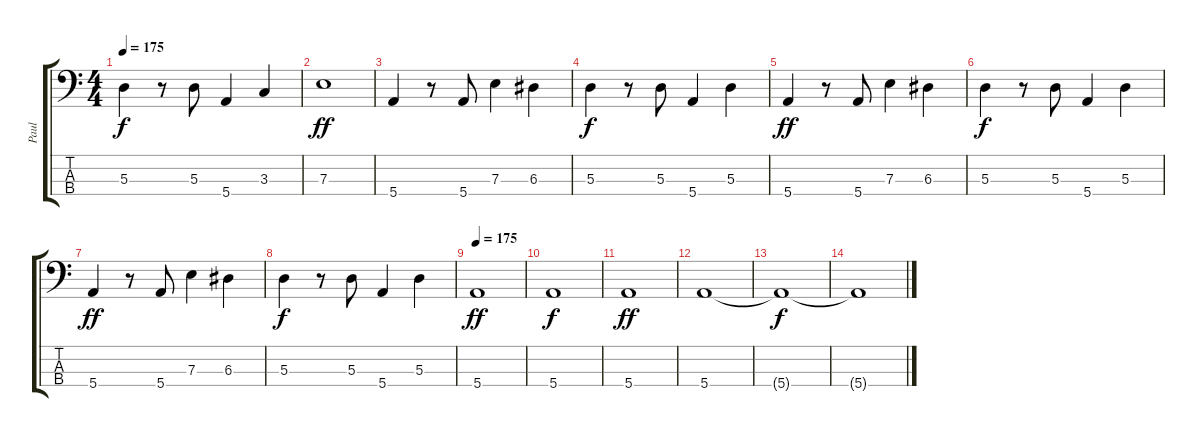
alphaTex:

\track ("Paul" "Paul") {instrument fretlessbass}
\staff {score tabs}
\tuning (G2 D2 A1 E1) {hide}
\ts (4 4)
\tempo 175
\clef f4
\ks c
5.3.4{dy f} r.8 5.3.8 5.4.4 3.3.4 |
7.3.1{dy ff} |
5.4.4{volume 16} r.8 5.4.8 7.3.4 6.3.4 |
5.3.4{dy f} r.8 5.3.8 5.4.4 5.3.4 |
5.4.4{dy ff volume 16} r.8 5.4.8 7.3.4 6.3.4 |
5.3.4{dy f} r.8 5.3.8 5.4.4 5.3.4 |
5.4.4{dy ff volume 16} r.8 5.4.8 7.3.4 6.3.4 |
5.3.4{dy f} r.8 5.3.8 5.4.4 5.3.4 |
\tempo 175
5.4.1{dy ff volume 16} |
5.4.1{dy f} |
5.4.1{dy ff volume 16} |
5.4.1{volume 16} |
5.4{t}.1{dy f} |
5.4{t}.1
